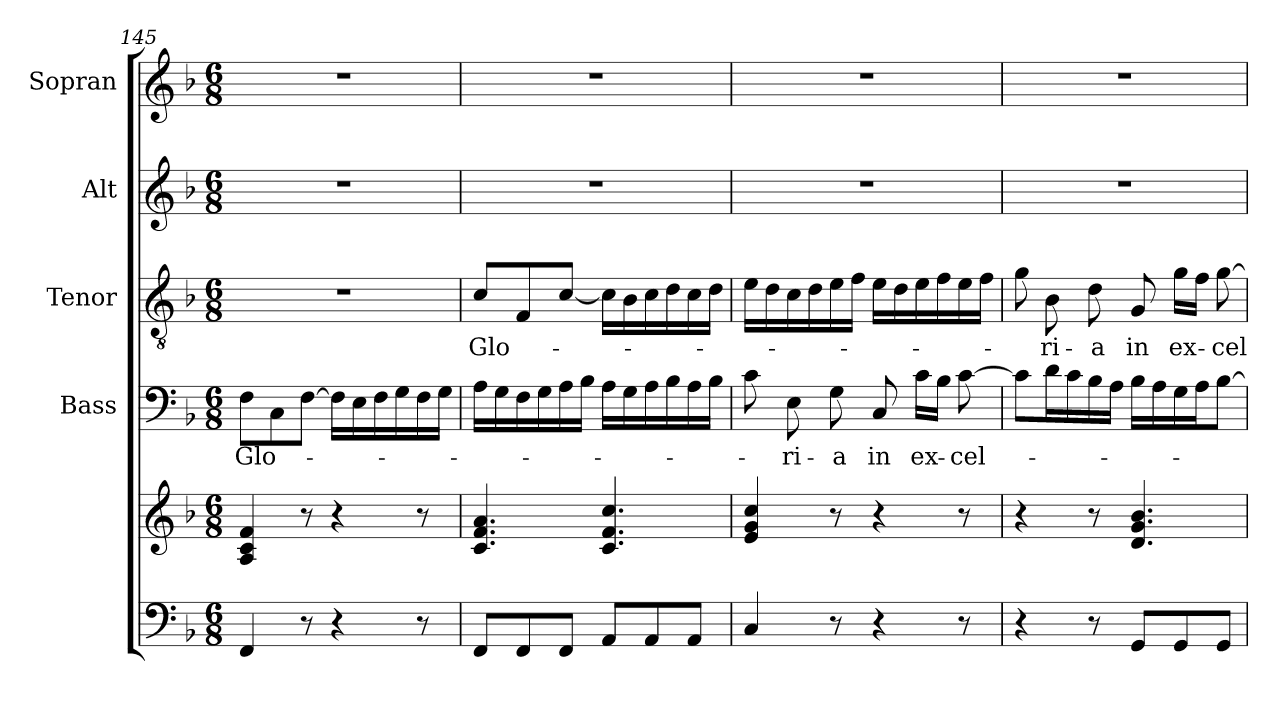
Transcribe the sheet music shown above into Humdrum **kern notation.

**kern	**kern	**kern	**text	**kern	**text	**kern	**kern
*part5	*part5	*part4	*part4	*part3	*part3	*part2	*part1
*staff6	*staff5	*staff4	*staff4	*staff3	*staff3	*staff2	*staff1
*	*	*I"Bass	*	*I"Tenor	*	*I"Alt	*I"Sopran
*	*	*I'B.	*	*I'T.	*	*I'A.	*I'S.
*clefF4	*clefG2	*clefF4	*	*clefGv2	*	*clefG2	*clefG2
*k[b-]	*k[b-]	*k[b-]	*	*k[b-]	*	*k[b-]	*k[b-]
*F:	*F:	*F:	*	*F:	*	*F:	*F:
*M6/8	*M6/8	*M6/8	*	*M6/8	*	*M6/8	*M6/8
=145	=145	=145	=145	=145	=145	=145	=145
!	!	!	!LO:LY:b	!	!	!	!
4FF/	4A/ 4c/ 4f/	8F\L	Glo-	2.r	.	2.r	2.r
.	.	8C\	.	.	.	.	.
8r	8r	[8F\J	.	.	.	.	.
4r	4r	16F\LL]	.	.	.	.	.
.	.	16E\	.	.	.	.	.
.	.	16F\	.	.	.	.	.
.	.	16G\	.	.	.	.	.
8r	8r	16F\	.	.	.	.	.
.	.	16G\JJ	.	.	.	.	.
!!LO:PB:g=z
=146	=146	=146	=146	=146	=146	=146	=146
!	!	!	!	!	!LO:LY:b	!	!
8FF/L	4.c/ 4.f/ 4.a/	16A\LL	.	8c/L	Glo-	2.r	2.r
.	.	16G\	.	.	.	.	.
8FF/	.	16F\	.	8F/	.	.	.
.	.	16G\	.	.	.	.	.
8FF/J	.	16A\	.	[8c/J	.	.	.
.	.	16B-\JJ	.	.	.	.	.
8AA/L	4.c/ 4.f/ 4.cc/	16A\LL	.	16c\LL]	.	.	.
.	.	16G\	.	16B-\	.	.	.
8AA/	.	16A\	.	16c\	.	.	.
.	.	16B-\	.	16d\	.	.	.
8AA/J	.	16A\	.	16c\	.	.	.
.	.	16B-\JJ	.	16d\JJ	.	.	.
=147	=147	=147	=147	=147	=147	=147	=147
4C/	4e/ 4g/ 4cc/	8c\	.	16e\LL	.	2.r	2.r
.	.	.	.	16d\	.	.	.
!	!	!	!LO:LY:b	!	!	!	!
.	.	8E\	-ri-	16c\	.	.	.
.	.	.	.	16d\	.	.	.
!	!	!	!LO:LY:b	!	!	!	!
8r	8r	8G\	-a	16e\	.	.	.
.	.	.	.	16f\JJ	.	.	.
!	!	!	!LO:LY:b	!	!	!	!
4r	4r	8C/	in	16e\LL	.	.	.
.	.	.	.	16d\	.	.	.
!	!	!	!LO:LY:b	!	!	!	!
.	.	16c\LL	ex-	16e\	.	.	.
.	.	16B-\JJ	.	16f\	.	.	.
!	!	!	!LO:LY:b	!	!	!	!
8r	8r	[8c\	-cel-	16e\	.	.	.
.	.	.	.	16f\JJ	.	.	.
=148	=148	=148	=148	=148	=148	=148	=148
4r	4r	8c\L]	.	8g\	.	2.r	2.r
!	!	!	!	!	!LO:LY:b	!	!
.	.	16d\L	.	8B-\	-ri-	.	.
.	.	16c\	.	.	.	.	.
!	!	!	!	!	!LO:LY:b	!	!
8r	8r	16B-\	.	8d\	-a	.	.
.	.	16A\JJ	.	.	.	.	.
!	!	!	!	!	!LO:LY:b	!	!
8GG/L	4.d/ 4.g/ 4.b-/	16B-\LL	.	8G/	in	.	.
.	.	16A\	.	.	.	.	.
!	!	!	!	!	!LO:LY:b	!	!
8GG/	.	16G\	.	16g\LL	ex-	.	.
.	.	16A\J	.	16f\JJ	.	.	.
!	!	!	!	!	!LO:LY:b	!	!
8GG/J	.	[8B-\J	.	[8g\	-cel-	.	.
=	=	=	=	=	=	=	=
*-	*-	*-	*-	*-	*-	*-	*-
